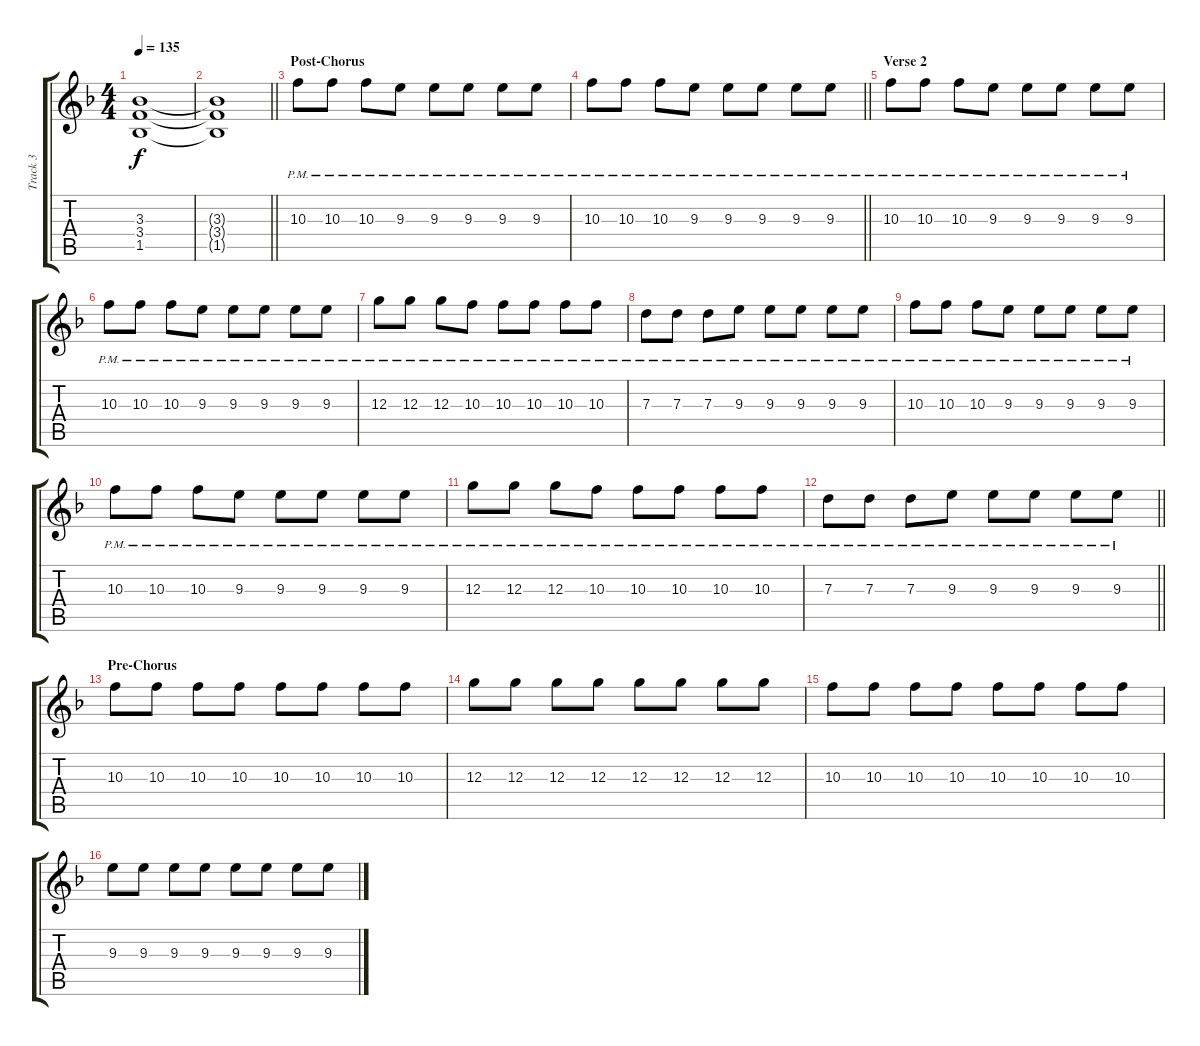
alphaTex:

\track ("Track 3" "Track 3") {instrument distortionguitar}
\staff {score tabs}
\tuning (E4 B3 G3 D3 A2 E2) {hide}
\ts (4 4)
\tempo 135
\clef g2
\ks f
(3.3 3.4 1.5).1{dy f} |
\barLineRight lightlight
(3.3{t} 3.4{t} 1.5{t}).1 |
\section ("" "Post-Chorus")
10.3{pm}.8{volume 7} 10.3{pm}.8 10.3{pm}.8 9.3{pm}.8 9.3{pm}.8 9.3{pm}.8 9.3{pm}.8 9.3{pm}.8 |
\barLineRight lightlight
10.3{pm}.8 10.3{pm}.8 10.3{pm}.8 9.3{pm}.8 9.3{pm}.8 9.3{pm}.8 9.3{pm}.8 9.3{pm}.8 |
\section ("" "Verse 2")
10.3{pm}.8 10.3{pm}.8 10.3{pm}.8 9.3{pm}.8 9.3{pm}.8 9.3{pm}.8 9.3{pm}.8 9.3{pm}.8 |
10.3{pm}.8 10.3{pm}.8 10.3{pm}.8 9.3{pm}.8 9.3{pm}.8 9.3{pm}.8 9.3{pm}.8 9.3{pm}.8 |
12.3{pm}.8 12.3{pm}.8 12.3{pm}.8 10.3{pm}.8 10.3{pm}.8 10.3{pm}.8 10.3{pm}.8 10.3{pm}.8 |
7.3{pm}.8 7.3{pm}.8 7.3{pm}.8 9.3{pm}.8 9.3{pm}.8 9.3{pm}.8 9.3{pm}.8 9.3{pm}.8 |
10.3{pm}.8 10.3{pm}.8 10.3{pm}.8 9.3{pm}.8 9.3{pm}.8 9.3{pm}.8 9.3{pm}.8 9.3{pm}.8 |
10.3{pm}.8 10.3{pm}.8 10.3{pm}.8 9.3{pm}.8 9.3{pm}.8 9.3{pm}.8 9.3{pm}.8 9.3{pm}.8 |
12.3{pm}.8 12.3{pm}.8 12.3{pm}.8 10.3{pm}.8 10.3{pm}.8 10.3{pm}.8 10.3{pm}.8 10.3{pm}.8 |
\barLineRight lightlight
7.3{pm}.8 7.3{pm}.8 7.3{pm}.8 9.3{pm}.8 9.3{pm}.8 9.3{pm}.8 9.3{pm}.8 9.3{pm}.8 |
\section ("" "Pre-Chorus")
10.3.8 10.3.8 10.3.8 10.3.8 10.3.8 10.3.8 10.3.8 10.3.8 |
12.3.8 12.3.8 12.3.8 12.3.8 12.3.8 12.3.8 12.3.8 12.3.8 |
10.3.8 10.3.8 10.3.8 10.3.8 10.3.8 10.3.8 10.3.8 10.3.8 |
9.3.8 9.3.8 9.3.8 9.3.8 9.3.8 9.3.8 9.3.8 9.3.8
